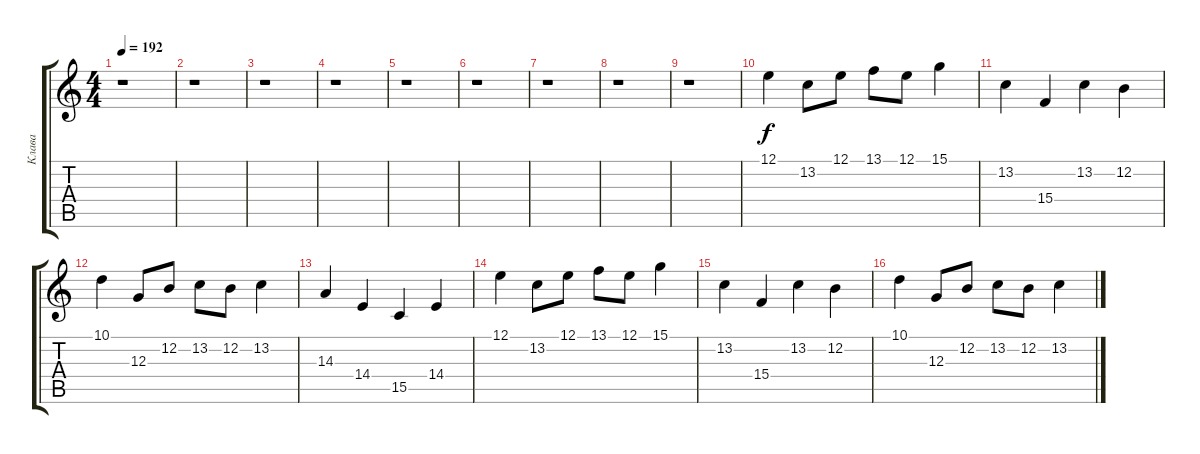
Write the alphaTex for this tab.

\track ("Клава" "Клава") {instrument fx4atmosphere}
\staff {score tabs}
\tuning (E4 B3 G3 D3 A2 E2) {hide}
\ts (4 4)
\tempo 192
\clef g2
\ks c
r.1{dy f} |
r.1 |
r.1 |
r.1 |
r.1 |
r.1 |
r.1 |
r.1 |
r.1 |
12.1.4 13.2.8 12.1.8 13.1.8 12.1.8 15.1.4 |
13.2.4 15.4.4 13.2.4 12.2.4 |
10.1.4 12.3.8 12.2.8 13.2.8 12.2.8 13.2.4 |
14.3.4 14.4.4 15.5.4 14.4.4 |
12.1.4 13.2.8 12.1.8 13.1.8 12.1.8 15.1.4 |
13.2.4 15.4.4 13.2.4 12.2.4 |
10.1.4 12.3.8 12.2.8 13.2.8 12.2.8 13.2.4
